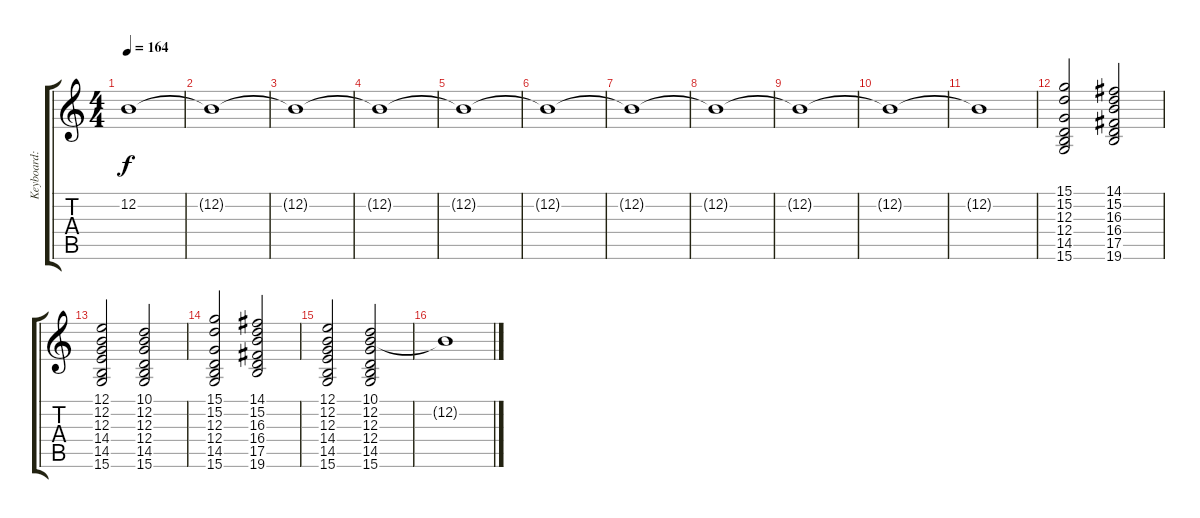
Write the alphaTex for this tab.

\track ("Keyboard: Reed" "Keyboard: ") {instrument acousticgrandpiano}
\staff {score tabs}
\tuning (E4 B3 G3 D3 A2 E2) {hide}
\ts (4 4)
\tempo 164
\clef g2
\ks c
12.2{t}.1{dy f} |
12.2{t}.1 |
12.2{t}.1 |
12.2{t}.1 |
12.2{t}.1 |
12.2{t}.1 |
12.2{t}.1 |
12.2{t}.1 |
12.2{t}.1 |
12.2{t}.1 |
12.2{t}.1 |
(15.1 15.2 12.3 12.4 14.5 15.6).2 (14.1 15.2 16.3 16.4 17.5 19.6).2 |
(12.1 12.2 12.3 14.4 14.5 15.6).2 (10.1 12.2 12.3 12.4 14.5 15.6).2 |
(15.1 15.2 12.3 12.4 14.5 15.6).2 (14.1 15.2 16.3 16.4 17.5 19.6).2 |
(12.1 12.2 12.3 14.4 14.5 15.6).2 (10.1 12.2 12.3 12.4 14.5 15.6).2 |
12.2{t}.1
